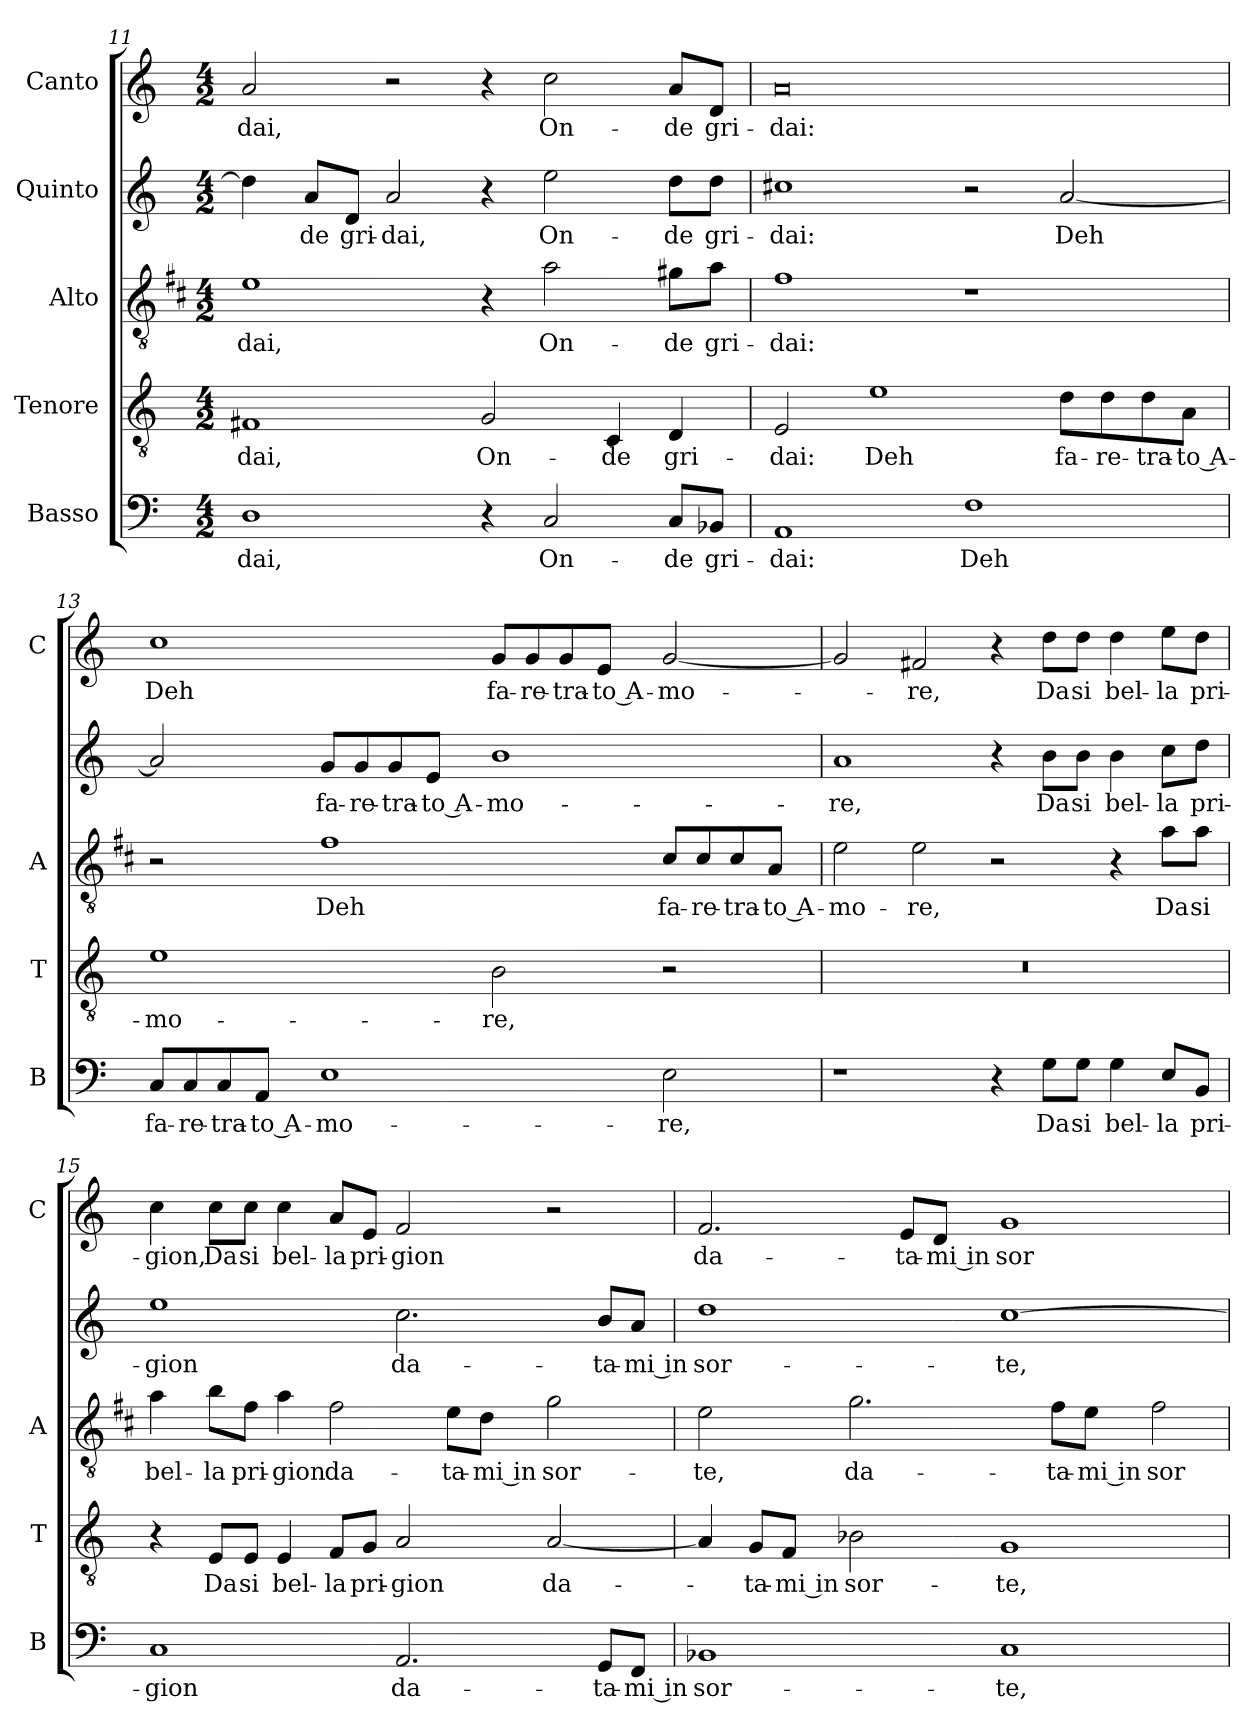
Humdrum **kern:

**kern	**text	**kern	**text	**kern	**text	**kern	**text	**kern	**text
*part5	*part5	*part4	*part4	*part3	*part3	*part2	*part2	*part1	*part1
*staff5	*staff5	*staff4	*staff4	*staff3	*staff3	*staff2	*staff2	*staff1	*staff1
*I"Basso	*	*I"Tenore	*	*I"Alto	*	*I"Quinto	*	*I"Canto	*
*I'B	*	*I'T	*	*I'A	*	*	*	*I'C	*
!!LO:PB:g=z
*clefF4	*	*clefGv2	*	*clefGv2	*	*clefG2	*	*clefG2	*
*	*	*	*	*ITrd1c2	*	*	*	*	*
*k[]	*	*k[]	*	*k[]	*	*k[]	*	*k[]	*
*C:	*	*C:	*	*C:	*	*C:	*	*C:	*
*M4/2	*	*M4/2	*	*M4/2	*	*M4/2	*	*M4/2	*
=11	=11	=11	=11	=11	=11	=11	=11	=11	=11
!	!LO:LY:b	!	!LO:LY:b	!	!LO:LY:b	!	!	!	!LO:LY:b
1D	-dai,	1F#X	-dai,	1d	-dai,	4dd\]	.	2a/	-dai,
!	!	!	!	!	!	!	!LO:LY:b	!	!
.	.	.	.	.	.	8a/L	-de	.	.
!	!	!	!	!	!	!	!LO:LY:b	!	!
.	.	.	.	.	.	8d/J	gri-	.	.
!	!	!	!	!	!	!	!LO:LY:b	!	!
.	.	.	.	.	.	2a/	-dai,	2r	.
!	!	!	!LO:LY:b	!	!	!	!	!	!
4r	.	2G/	On-	4r	.	4r	.	4r	.
!	!LO:LY:b	!	!	!	!LO:LY:b	!	!LO:LY:b	!	!LO:LY:b
2C/	On-	.	.	2g\	On-	2ee\	On-	2cc\	On-
!	!	!	!LO:LY:b	!	!	!	!	!	!
.	.	4C/	-de	.	.	.	.	.	.
!	!LO:LY:b	!	!LO:LY:b	!	!LO:LY:b	!	!LO:LY:b	!	!LO:LY:b
8C/L	-de	4D/	gri-	8f#X\L	-de	8dd\L	-de	8a/L	-de
!	!LO:LY:b	!	!	!	!LO:LY:b	!	!LO:LY:b	!	!LO:LY:b
8BB-X/J	gri-	.	.	8g\J	gri-	8dd\J	gri-	8d/J	gri-
=12	=12	=12	=12	=12	=12	=12	=12	=12	=12
!	!LO:LY:b	!	!LO:LY:b	!	!LO:LY:b	!	!LO:LY:b	!	!LO:LY:b
1AA	-dai:	2E/	-dai:	1e	-dai:	1cc#X	-dai:	0a	-dai:
!	!	!	!LO:LY:b	!	!	!	!	!	!
.	.	1e	Deh	.	.	.	.	.	.
!	!LO:LY:b	!	!	!	!	!	!	!	!
1F	Deh	.	.	1r	.	2r	.	.	.
!	!	!	!LO:LY:b	!	!	!	!LO:LY:b	!	!
.	.	8d\L	fa-	.	.	[2a/	Deh	.	.
!	!	!	!LO:LY:b	!	!	!	!	!	!
.	.	8d\	-re-	.	.	.	.	.	.
!	!	!	!LO:LY:b	!	!	!	!	!	!
.	.	8d\	-tra-	.	.	.	.	.	.
!	!	!	!LO:LY:b	!	!	!	!	!	!
.	.	8A\J	-to A-	.	.	.	.	.	.
!!LO:LB:g=z
=13	=13	=13	=13	=13	=13	=13	=13	=13	=13
!	!LO:LY:b	!	!LO:LY:b	!	!	!	!	!	!LO:LY:b
8C/L	fa-	1e	-mo-	2r	.	2a/]	.	1cc	Deh
!	!LO:LY:b	!	!	!	!	!	!	!	!
8C/	-re-	.	.	.	.	.	.	.	.
!	!LO:LY:b	!	!	!	!	!	!	!	!
8C/	-tra-	.	.	.	.	.	.	.	.
!	!LO:LY:b	!	!	!	!	!	!	!	!
8AA/J	-to A-	.	.	.	.	.	.	.	.
!	!LO:LY:b	!	!	!	!LO:LY:b	!	!LO:LY:b	!	!
1E	-mo-	.	.	1e	Deh	8g/L	fa-	.	.
!	!	!	!	!	!	!	!LO:LY:b	!	!
.	.	.	.	.	.	8g/	-re-	.	.
!	!	!	!	!	!	!	!LO:LY:b	!	!
.	.	.	.	.	.	8g/	-tra-	.	.
!	!	!	!	!	!	!	!LO:LY:b	!	!
.	.	.	.	.	.	8e/J	-to A-	.	.
!	!	!	!LO:LY:b	!	!	!	!LO:LY:b	!	!LO:LY:b
.	.	2B\	-re,	.	.	1b	-mo-	8g/L	fa-
!	!	!	!	!	!	!	!	!	!LO:LY:b
.	.	.	.	.	.	.	.	8g/	-re-
!	!	!	!	!	!	!	!	!	!LO:LY:b
.	.	.	.	.	.	.	.	8g/	-tra-
!	!	!	!	!	!	!	!	!	!LO:LY:b
.	.	.	.	.	.	.	.	8e/J	-to A-
!	!LO:LY:b	!	!	!	!LO:LY:b	!	!	!	!LO:LY:b
2E\	-re,	2r	.	8B/L	fa-	.	.	[2g/	-mo-
!	!	!	!	!	!LO:LY:b	!	!	!	!
.	.	.	.	8B/	-re-	.	.	.	.
!	!	!	!	!	!LO:LY:b	!	!	!	!
.	.	.	.	8B/	-tra-	.	.	.	.
!	!	!	!	!	!LO:LY:b	!	!	!	!
.	.	.	.	8G/J	-to A-	.	.	.	.
=14	=14	=14	=14	=14	=14	=14	=14	=14	=14
!	!	!	!	!	!LO:LY:b	!	!LO:LY:b	!	!
1r	.	0r	.	2d\	-mo-	1a	-re,	2g/]	.
!	!	!	!	!	!LO:LY:b	!	!	!	!LO:LY:b
.	.	.	.	2d\	-re,	.	.	2f#X/	-re,
4r	.	.	.	2r	.	4r	.	4r	.
!	!LO:LY:b	!	!	!	!	!	!LO:LY:b	!	!LO:LY:b
8G\L	Da	.	.	.	.	8b\L	Da	8dd\L	Da
!	!LO:LY:b	!	!	!	!	!	!LO:LY:b	!	!LO:LY:b
8G\J	si	.	.	.	.	8b\J	si	8dd\J	si
!	!LO:LY:b	!	!	!	!	!	!LO:LY:b	!	!LO:LY:b
4G\	bel-	.	.	4r	.	4b\	bel-	4dd\	bel-
!	!LO:LY:b	!	!	!	!LO:LY:b	!	!LO:LY:b	!	!LO:LY:b
8E/L	-la	.	.	8g\L	Da	8cc\L	-la	8ee\L	-la
!	!LO:LY:b	!	!	!	!LO:LY:b	!	!LO:LY:b	!	!LO:LY:b
8BB/J	pri-	.	.	8g\J	si	8dd\J	pri-	8dd\J	pri-
!!LO:LB:g=z
=15	=15	=15	=15	=15	=15	=15	=15	=15	=15
!	!LO:LY:b	!	!	!	!LO:LY:b	!	!LO:LY:b	!	!LO:LY:b
1C	-gion	4r	.	4g\	bel-	1ee	-gion	4cc\	-gion,
!	!	!	!LO:LY:b	!	!LO:LY:b	!	!	!	!LO:LY:b
.	.	8E/L	Da	8a\L	-la	.	.	8cc\L	Da
!	!	!	!LO:LY:b	!	!LO:LY:b	!	!	!	!LO:LY:b
.	.	8E/J	si	8e\J	pri-	.	.	8cc\J	si
!	!	!	!LO:LY:b	!	!LO:LY:b	!	!	!	!LO:LY:b
.	.	4E/	bel-	4g\	-gion	.	.	4cc\	bel-
!	!	!	!LO:LY:b	!	!LO:LY:b	!	!	!	!LO:LY:b
.	.	8F/L	-la	2e\	da-	.	.	8a/L	-la
!	!	!	!LO:LY:b	!	!	!	!	!	!LO:LY:b
.	.	8G/J	pri-	.	.	.	.	8e/J	pri-
!	!LO:LY:b	!	!LO:LY:b	!	!	!	!LO:LY:b	!	!LO:LY:b
2.AA/	da-	2A/	-gion	.	.	2.cc\	da-	2f/	-gion
!	!	!	!	!	!LO:LY:b	!	!	!	!
.	.	.	.	8d\L	-ta-	.	.	.	.
!	!	!	!	!	!LO:LY:b	!	!	!	!
.	.	.	.	8c\J	-mi in	.	.	.	.
!	!	!	!LO:LY:b	!	!LO:LY:b	!	!	!	!
.	.	[2A/	da-	2f\	sor-	.	.	2r	.
!	!LO:LY:b	!	!	!	!	!	!LO:LY:b	!	!
8GG/L	-ta-	.	.	.	.	8b/L	-ta-	.	.
!	!LO:LY:b	!	!	!	!	!	!LO:LY:b	!	!
8FF/J	-mi in	.	.	.	.	8a/J	-mi in	.	.
=16	=16	=16	=16	=16	=16	=16	=16	=16	=16
!	!LO:LY:b	!	!	!	!LO:LY:b	!	!LO:LY:b	!	!LO:LY:b
1BB-X	sor-	4A/]	.	2d\	-te,	1dd	sor-	2.f/	da-
!	!	!	!LO:LY:b	!	!	!	!	!	!
.	.	8G/L	-ta-	.	.	.	.	.	.
!	!	!	!LO:LY:b	!	!	!	!	!	!
.	.	8F/J	-mi in	.	.	.	.	.	.
!	!	!	!LO:LY:b	!	!LO:LY:b	!	!	!	!
.	.	2B-X\	sor-	2.f\	da-	.	.	.	.
!	!	!	!	!	!	!	!	!	!LO:LY:b
.	.	.	.	.	.	.	.	8e/L	-ta-
!	!	!	!	!	!	!	!	!	!LO:LY:b
.	.	.	.	.	.	.	.	8d/J	-mi in
!	!LO:LY:b	!	!LO:LY:b	!	!	!	!LO:LY:b	!	!LO:LY:b
1C	-te,	1G	-te,	.	.	[1cc	-te,	1g	sor-
!	!	!	!	!	!LO:LY:b	!	!	!	!
.	.	.	.	8e\L	-ta-	.	.	.	.
!	!	!	!	!	!LO:LY:b	!	!	!	!
.	.	.	.	8d\J	-mi in	.	.	.	.
!	!	!	!	!	!LO:LY:b	!	!	!	!
.	.	.	.	2e\	sor-	.	.	.	.
=	=	=	=	=	=	=	=	=	=
*-	*-	*-	*-	*-	*-	*-	*-	*-	*-
